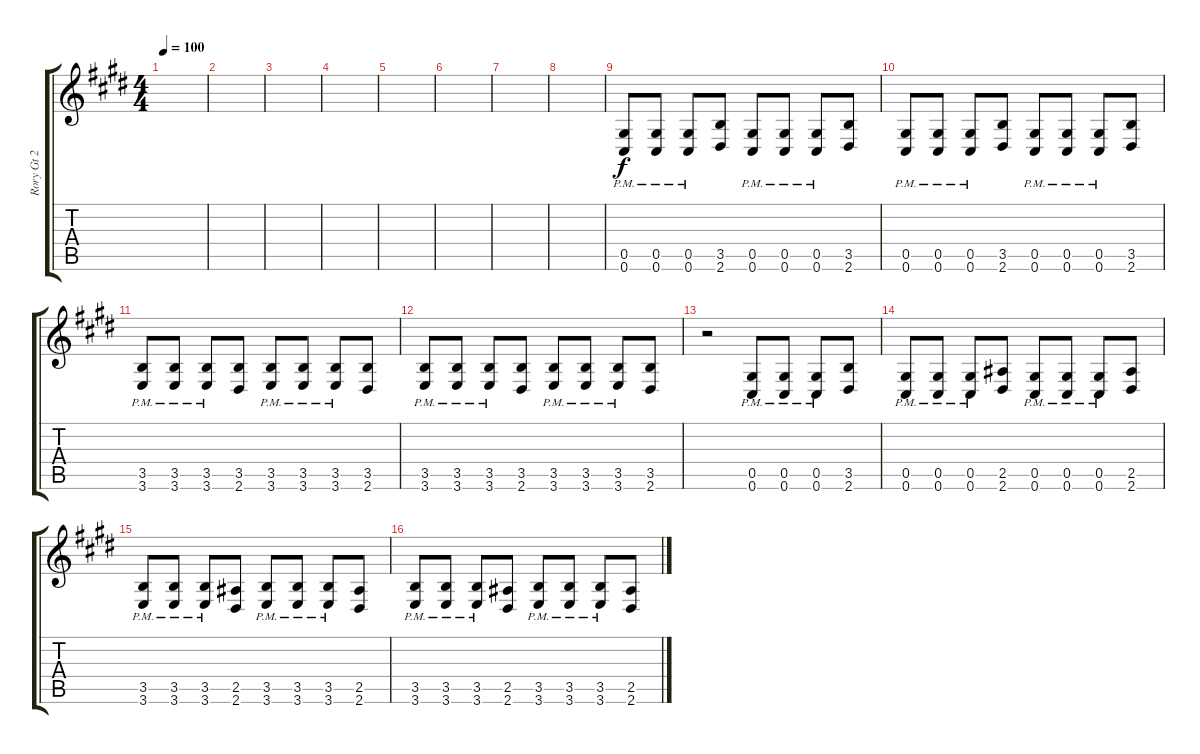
\track ("Rory Gt 2" "Rory Gt 2") {instrument overdrivenguitar}
\staff {score tabs}
\tuning (Eb4 Bb3 Gb3 Db3 Ab2 Db2) {hide}
\ts (4 4)
\tempo 100
\clef g2
\ks e
|
|
|
|
|
|
|
|
(0.5{pm} 0.6{pm}).8 (0.5{pm} 0.6{pm}).8 (0.5{pm} 0.6{pm}).8 (3.5 2.6).8 (0.5{pm} 0.6{pm}).8 (0.5{pm} 0.6{pm}).8 (0.5{pm} 0.6{pm}).8 (3.5 2.6).8 |
(0.5{pm} 0.6{pm}).8 (0.5{pm} 0.6{pm}).8 (0.5{pm} 0.6{pm}).8 (3.5 2.6).8 (0.5{pm} 0.6{pm}).8 (0.5{pm} 0.6{pm}).8 (0.5{pm} 0.6{pm}).8 (3.5 2.6).8 |
(3.5{pm} 3.6{pm}).8 (3.5{pm} 3.6{pm}).8 (3.5{pm} 3.6{pm}).8 (3.5 2.6).8 (3.5{pm} 3.6{pm}).8 (3.5{pm} 3.6{pm}).8 (3.5{pm} 3.6{pm}).8 (3.5 2.6).8 |
(3.5{pm} 3.6{pm}).8 (3.5{pm} 3.6{pm}).8 (3.5{pm} 3.6{pm}).8 (3.5 2.6).8 (3.5{pm} 3.6{pm}).8 (3.5{pm} 3.6{pm}).8 (3.5{pm} 3.6{pm}).8 (3.5 2.6).8 |
r.2 (0.5{pm} 0.6{pm}).8 (0.5{pm} 0.6{pm}).8 (0.5{pm} 0.6{pm}).8 (3.5 2.6).8 |
(0.5{pm} 0.6{pm}).8 (0.5{pm} 0.6{pm}).8 (0.5{pm} 0.6{pm}).8 (2.5 2.6).8 (0.5{pm} 0.6{pm}).8 (0.5{pm} 0.6{pm}).8 (0.5{pm} 0.6{pm}).8 (2.5 2.6).8 |
(3.5{pm} 3.6{pm}).8 (3.5{pm} 3.6{pm}).8 (3.5{pm} 3.6{pm}).8 (2.5 2.6).8 (3.5{pm} 3.6{pm}).8 (3.5{pm} 3.6{pm}).8 (3.5{pm} 3.6{pm}).8 (2.5 2.6).8 |
(3.5{pm} 3.6{pm}).8 (3.5{pm} 3.6{pm}).8 (3.5{pm} 3.6{pm}).8 (2.5 2.6).8 (3.5{pm} 3.6{pm}).8 (3.5{pm} 3.6{pm}).8 (3.5{pm} 3.6{pm}).8 (2.5 2.6).8
